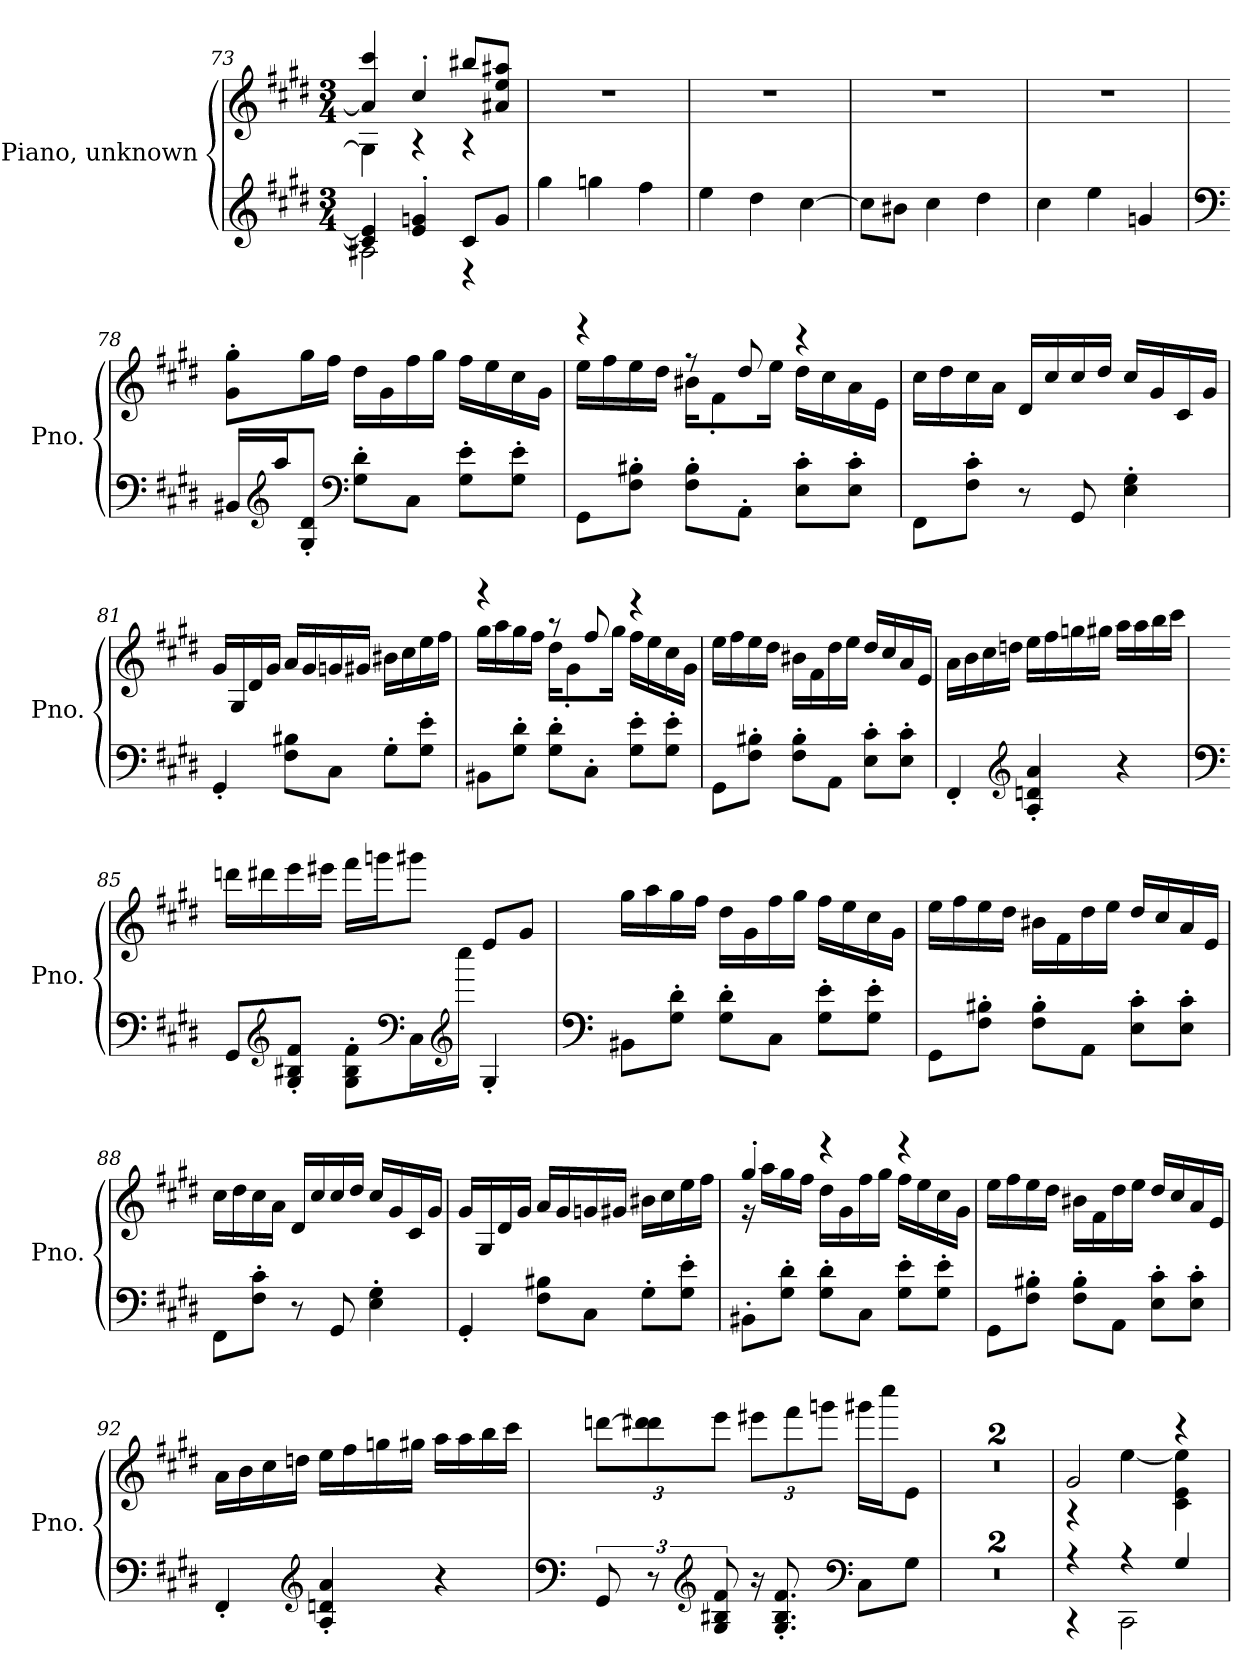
**kern	**kern
*part1	*part1
*staff2	*staff1
*I"Piano, unknown	*
*I'Pno.	*
!!LO:LB:g=z
*clefG2	*clefG2
*k[f#c#g#d#]	*k[f#c#g#d#]
*M3/4	*M3/4
=73	=73
*^	*^
4c#/] 4e/]	2A#X\	4a#/] 4ccc#/	4G\]
4e/' 4gn/'	.	4cc#'/	4r
8c#/L	4r	8bb#X/L	4r
8g/J	.	8a#X/ 8ee/ 8aa#X/J	.
*v	*v	*	*
*	*v	*v
=74	=74
4gg#\	2.r
4ggn\	.
4ff#\	.
=75	=75
4ee\	2.r
4dd#\	.
[4cc#\	.
=76	=76
8cc#\L]	2.r
8b#X\J	.
4cc#\	.
4dd#\	.
=77	=77
4cc#\	2.r
4ee\	.
4gn/	.
!!LO:LB:g=z
=78	=78
*clefF4	*
16BB#X/LL	8g#\' 8gg#\'L
*clefG2	*
16aa/J	.
8G#/' 8d#/'J	16gg#\L
.	16ff#\JJ
*clefF4	*
8G#\' 8d#\'L	16dd#\LL
.	16g#\
8C#\J	16ff#\
.	16gg#\JJ
8G#\' 8e\'L	16ff#\LL
.	16ee\
8G#\' 8e\'J	16cc#\
.	16g#\JJ
=79	=79
*	*^
8GG#\L	4r	16ee\LL
.	.	16ff#\
8F#\' 8B#X\'J	.	16ee\
.	.	16dd#\JJ
8F#\' 8B#\'L	8r	16b#X\KL
.	.	8f#'\
8AA'\J	8dd#/	.
.	.	16ee\Jk
8E\' 8c#\'L	4r	16dd#\LL
.	.	16cc#\
8E\' 8c#\'J	.	16a\
.	.	16e\JJ
*	*v	*v
=80	=80
8FF#\L	16cc#\LL
.	16dd#\
8F#\' 8c#\'J	16cc#\
.	16a\JJ
8r	16d#/LL
.	16cc#/
8GG#/	16cc#/
.	16dd#/JJ
4E\' 4G#\'	16cc#/LL
.	16g#/
.	16c#/
.	16g#/JJ
!!LO:LB:g=z
=81	=81
4GG#'/	16g#/LL
.	16G#/
.	16d#/
.	16g#/JJ
8F#\ 8B#X\L	16a/LL
.	16g#/
8C#\J	16gn/
.	16g#X/JJ
8G#'\L	16b#X\LL
.	16cc#\
8G#\' 8e\'J	16ee\
.	16ff#\JJ
=82	=82
*	*^
8BB#X\L	4r	16gg#\LL
.	.	16aa\
8G#\' 8d#\'J	.	16gg#\
.	.	16ff#\JJ
8G#\' 8d#\'L	8r	16dd#\KL
.	.	8g#'\
8C#'\J	8ff#/	.
.	.	16gg#\Jk
8G#\' 8e\'L	4r	16ff#\LL
.	.	16ee\
8G#\' 8e\'J	.	16cc#\
.	.	16g#\JJ
*	*v	*v
=83	=83
8GG#\L	16ee\LL
.	16ff#\
8F#\' 8B#X\'J	16ee\
.	16dd#\JJ
8F#\' 8B#\'L	16b#X\LL
.	16f#\
8AA\J	16dd#\
.	16ee\JJ
8E\' 8c#\'L	16dd#/LL
.	16cc#/
8E\' 8c#\'J	16a/
.	16e/JJ
!!LO:LB:g=z
=84	=84
4FF#'/	16a\LL
.	16b\
.	16cc#\
.	16ddn\JJ
*clefG2	*
4A/' 4dn/' 4a/'	16ee\LL
.	16ff#\
.	16ggn\
.	16gg#X\JJ
4r	16aa\LL
.	16aa\
.	16bb\
.	16ccc#\JJ
=85	=85
*clefF4	*
8GG#/L	16dddn\LL
.	16ddd#X\
*clefG2	*
8G#/' 8B#X/' 8f#/'J	16eee\
.	16eee#X\JJ
8G#\' 8B#\' 8f#\'L	16fff#\LL
.	16gggn\J
*clefF4	*
16C#\L	8ggg#X\J
*clefG2	*
16cccc#\JJ	.
4G#'/	8e/L
.	8g#/J
!!LO:PB:g=z
=86	=86
*clefF4	*
8BB#X\L	16gg#\LL
.	16aa\
8G#\' 8d#\'J	16gg#\
.	16ff#\JJ
8G#\' 8d#\'L	16dd#\LL
.	16g#\
8C#\J	16ff#\
.	16gg#\JJ
8G#\' 8e\'L	16ff#\LL
.	16ee\
8G#\' 8e\'J	16cc#\
.	16g#\JJ
=87	=87
8GG#\L	16ee\LL
.	16ff#\
8F#\' 8B#X\'J	16ee\
.	16dd#\JJ
8F#\' 8B#\'L	16b#X\LL
.	16f#\
8AA\J	16dd#\
.	16ee\JJ
8E\' 8c#\'L	16dd#/LL
.	16cc#/
8E\' 8c#\'J	16a/
.	16e/JJ
=88	=88
8FF#\L	16cc#\LL
.	16dd#\
8F#\' 8c#\'J	16cc#\
.	16a\JJ
8r	16d#/LL
.	16cc#/
8GG#/	16cc#/
.	16dd#/JJ
4E\' 4G#\'	16cc#/LL
.	16g#/
.	16c#/
.	16g#/JJ
!!LO:LB:g=z
=89	=89
4GG#'/	16g#/LL
.	16G#/
.	16d#/
.	16g#/JJ
8F#\ 8B#X\L	16a/LL
.	16g#/
8C#\J	16gn/
.	16g#X/JJ
8G#'\L	16b#X\LL
.	16cc#\
8G#\' 8e\'J	16ee\
.	16ff#\JJ
=90	=90
*	*^
8BB#X'\L	4gg#'/	16r
.	.	16aa\LL
8G#\' 8d#\'J	.	16gg#\
.	.	16ff#\JJ
8G#\' 8d#\'L	4r	16dd#\LL
.	.	16g#\
8C#\J	.	16ff#\
.	.	16gg#\JJ
8G#\' 8e\'L	4r	16ff#\LL
.	.	16ee\
8G#\' 8e\'J	.	16cc#\
.	.	16g#\JJ
*	*v	*v
=91	=91
8GG#\L	16ee\LL
.	16ff#\
8F#\' 8B#X\'J	16ee\
.	16dd#\JJ
8F#\' 8B#\'L	16b#X\LL
.	16f#\
8AA\J	16dd#\
.	16ee\JJ
8E\' 8c#\'L	16dd#/LL
.	16cc#/
8E\' 8c#\'J	16a/
.	16e/JJ
!!LO:LB:g=z
=92	=92
4FF#'/	16a\LL
.	16b\
.	16cc#\
.	16ddn\JJ
*clefG2	*
4A/' 4dn/' 4a/'	16ee\LL
.	16ff#\
.	16ggn\
.	16gg#X\JJ
4r	16aa\LL
.	16aa\
.	16bb\
.	16ccc#\JJ
=93	=93
*clefF4	*
*	*Xbrackettup
12GG#/	[12dddn\L
12r	12ddd\] 12ddd#X\
*clefG2	*
12G#/ 12B#X/ 12f#/	12eee\J
16r	12eee#X\L
8.G#/' 8.B#/' 8.f#/'	.
.	12fff#\
.	12gggn\J
*clefF4	*
8C#\L	16ggg#X\LL
.	16cccc#\J
8G#\J	8e\J
=94	=94
2.r	2.r
=95	=95
2.r	2.r
!!LO:LB:g=z
=96	=96
*^	*^
4r	4r	2g#/	4r
4r	2CC#\	.	[4ee\
4G#/	.	4r	4c#\ 4e\ 4ee\]
*v	*v	*	*
*	*v	*v
=	=
*-	*-
